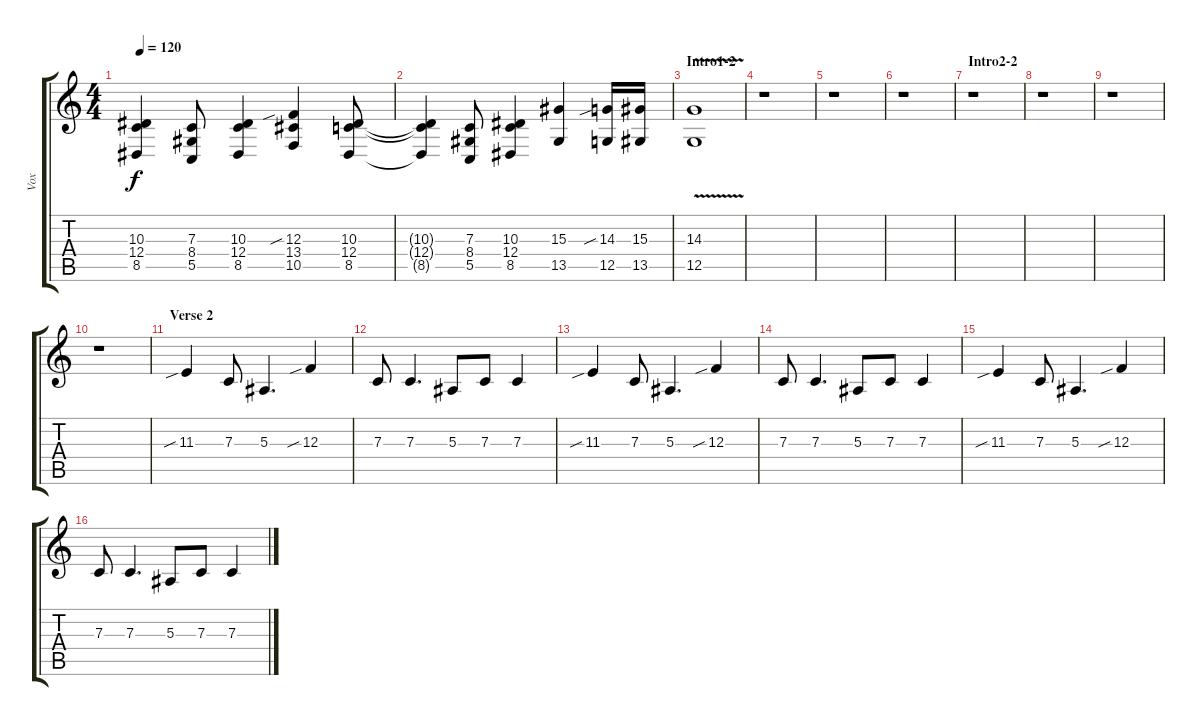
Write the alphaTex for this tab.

\track ("Vox" "Vox") {instrument lead5charang}
\staff {score tabs}
\tuning (D4 A3 F3 C3 G2 C2) {hide}
\ts (4 4)
\tempo 120
\clef g2
\ks c
(10.3{t} 12.4{t} 8.5{t}).4{dy f} (7.3 8.4 5.5).8 (10.3 12.4 8.5).4 (12.3{sib} 13.4 10.5).4 (10.3 12.4 8.5).8 |
(10.3{t} 12.4{t} 8.5{t}).4 (7.3 8.4 5.5).8 (10.3 12.4 8.5).4 (15.3 13.5).4 (14.3{sib} 12.5).16 (15.3 13.5).16 |
\section ("" "Intro1-2")
(14.3{v} 12.5).1 |
r.1 |
r.1 |
r.1 |
\section ("" "Intro2-2")
r.1 |
r.1 |
r.1 |
r.1 |
\section ("" "Verse 2")
11.3{sib}.4 7.3.8 5.3.4{d} 12.3{sib}.4 |
7.3.8 7.3.4{d} 5.3.8 7.3.8 7.3.4 |
11.3{sib}.4 7.3.8 5.3.4{d} 12.3{sib}.4 |
7.3.8 7.3.4{d} 5.3.8 7.3.8 7.3.4 |
11.3{sib}.4 7.3.8 5.3.4{d} 12.3{sib}.4 |
7.3.8 7.3.4{d} 5.3.8 7.3.8 7.3.4
